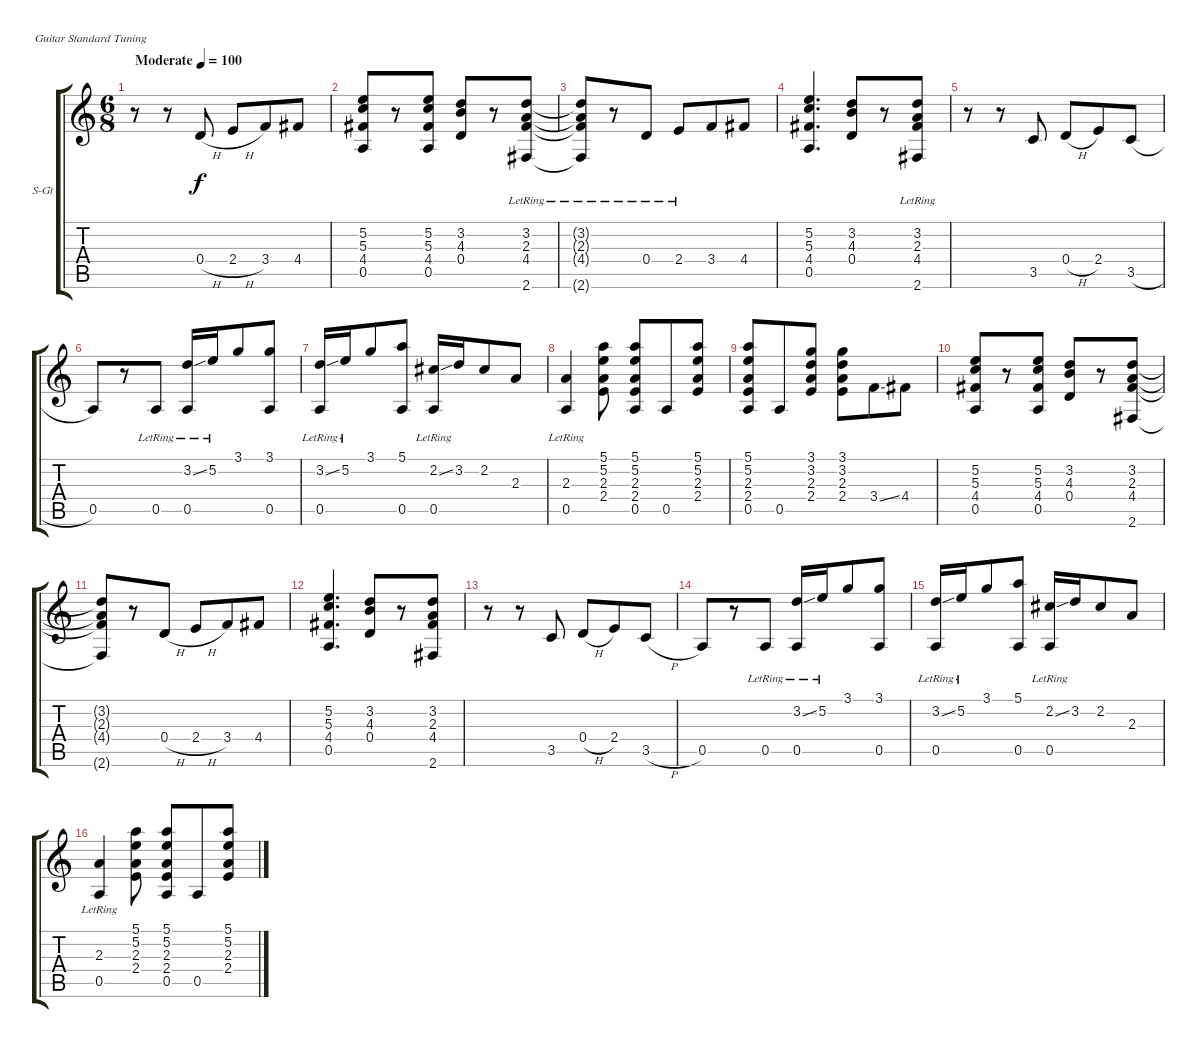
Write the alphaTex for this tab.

\bracketExtendMode groupsimilarinstruments
\firstSystemTrackNameOrientation horizontal
\otherSystemsTrackNameOrientation horizontal
\track ("Piste 1" "S-Gt") {instrument acousticguitarsteel}
\staff {score tabs}
\tuning (E4 B3 G3 D3 A2 E2)
\ts (6 8)
\beaming (8 3 3)
\tempo (100 "Moderate")
\clef g2
\ks c
r.8{dy f instrument acousticguitarsteel} r.8 0.4{h}.8 2.4{h}.8 3.4.8 4.4.8 |
(5.2 5.3 4.4 0.5).8 r.8 (5.2 5.3 4.4 0.5).8 (3.2 4.3 0.4).8 r.8 (3.2{lr} 2.3{lr} 4.4{lr} 2.6{lr}).8 |
(3.2{lr t} 2.3{lr t} 4.4{lr t} 2.6{lr t}).8 r.8 0.4{lr}.8 2.4{lr}.8 3.4.8 4.4.8 |
(5.2 5.3 4.4 0.5).4{d} (3.2 4.3 0.4).8 r.8 (3.2{lr} 2.3{lr} 4.4{lr} 2.6{lr}).8 |
r.8 r.8 3.5.8 0.4{h}.8 2.4.8 3.5{h}.8 |
0.5.8 r.8 0.5{lr}.8 (3.2{ss} 0.5{lr}).16 5.2{lr}.16 3.1.8 (3.1 0.5).8 |
(3.2{ss} 0.5{lr}).16 5.2{lr}.16 3.1.8 (5.1 0.5).8 (2.2{ss} 0.5{lr}).16 3.2.16 2.2.8 2.3.8 |
(2.3{lr} 0.5{lr}).4 (5.1 5.2 2.3 2.4).8 (5.1 5.2 2.3 2.4 0.5).8 0.5.8 (5.1 5.2 2.3 2.4).8 |
(5.1 5.2 2.3 2.4 0.5).8 0.5.8 (3.1 3.2 2.3 2.4).8 (3.1 3.2 2.3 2.4).8 3.4{ss}.8 4.4.8 |
(5.2 5.3 4.4 0.5).8 r.8 (5.2 5.3 4.4 0.5).8 (3.2 4.3 0.4).8 r.8 (3.2 2.3 4.4 2.6).8 |
(3.2{t} 2.3{t} 4.4{t} 2.6{t}).8 r.8 0.4{h}.8 2.4{h}.8 3.4.8 4.4.8 |
(5.2 5.3 4.4 0.5).4{d} (3.2 4.3 0.4).8 r.8 (3.2 2.3 4.4 2.6).8 |
r.8 r.8 3.5.8 0.4{h}.8 2.4.8 3.5{h}.8 |
0.5.8 r.8 0.5{lr}.8 (3.2{ss} 0.5{lr}).16 5.2{lr}.16 3.1.8 (3.1 0.5).8 |
(3.2{ss} 0.5{lr}).16 5.2{lr}.16 3.1.8 (5.1 0.5).8 (2.2{ss} 0.5{lr}).16 3.2.16 2.2.8 2.3.8 |
(2.3{lr} 0.5{lr}).4 (5.1 5.2 2.3 2.4).8 (5.1 5.2 2.3 2.4 0.5).8 0.5.8 (5.1 5.2 2.3 2.4).8
